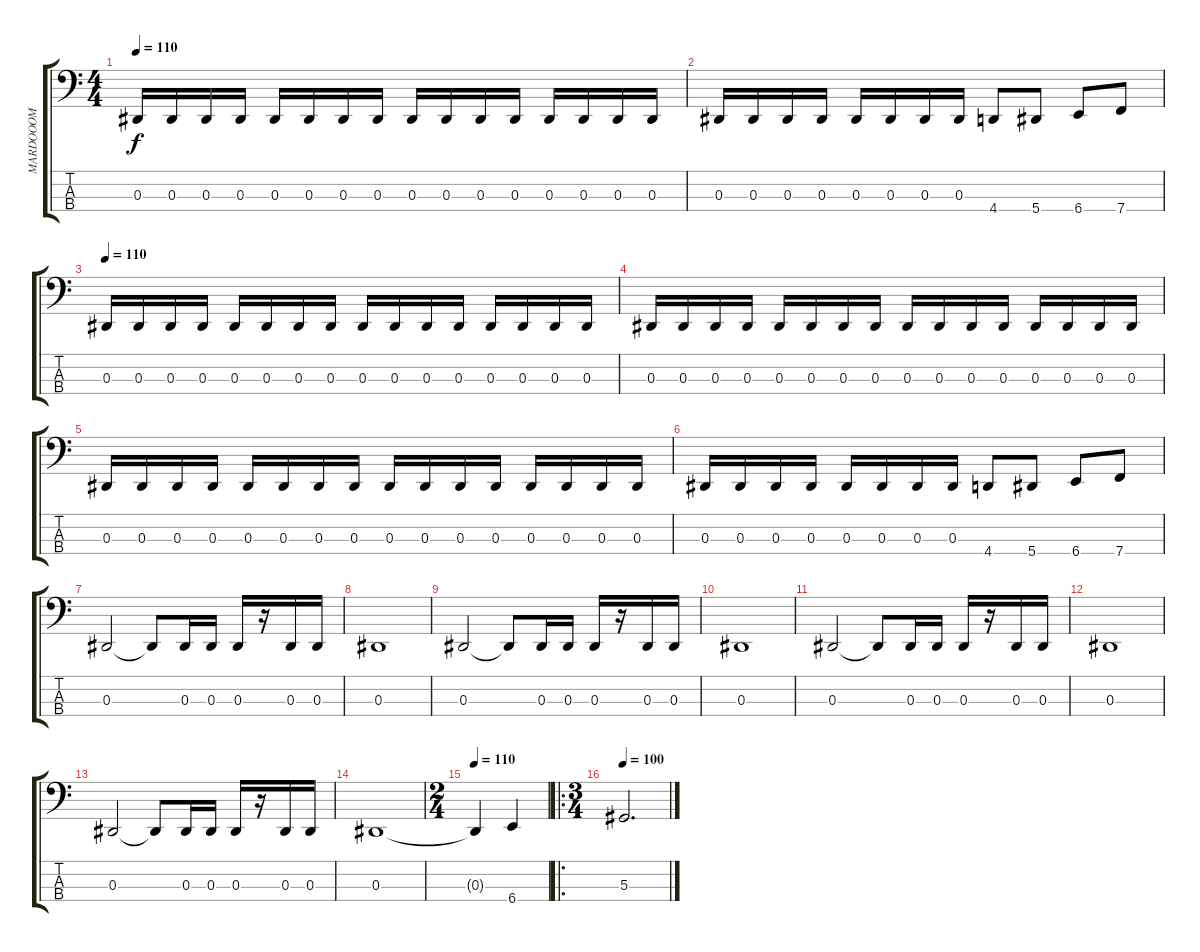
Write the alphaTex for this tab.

\track ("MARDOOOM" "MARDOOOM") {instrument electricbassfinger}
\staff {score tabs}
\tuning (Db2 Ab1 Eb1 Bb0) {hide}
\ts (4 4)
\tempo 110
\clef f4
\ks c
0.3.16{dy f} 0.3.16 0.3.16 0.3.16 0.3.16 0.3.16 0.3.16 0.3.16 0.3.16 0.3.16 0.3.16 0.3.16 0.3.16 0.3.16 0.3.16 0.3.16 |
0.3.16 0.3.16 0.3.16 0.3.16 0.3.16 0.3.16 0.3.16 0.3.16 4.4.8 5.4.8 6.4.8 7.4.8 |
\tempo 110
0.3.16 0.3.16 0.3.16 0.3.16 0.3.16 0.3.16 0.3.16 0.3.16 0.3.16 0.3.16 0.3.16 0.3.16 0.3.16 0.3.16 0.3.16 0.3.16 |
0.3.16 0.3.16 0.3.16 0.3.16 0.3.16 0.3.16 0.3.16 0.3.16 0.3.16 0.3.16 0.3.16 0.3.16 0.3.16 0.3.16 0.3.16 0.3.16 |
0.3.16 0.3.16 0.3.16 0.3.16 0.3.16 0.3.16 0.3.16 0.3.16 0.3.16 0.3.16 0.3.16 0.3.16 0.3.16 0.3.16 0.3.16 0.3.16 |
0.3.16 0.3.16 0.3.16 0.3.16 0.3.16 0.3.16 0.3.16 0.3.16 4.4.8 5.4.8 6.4.8 7.4.8 |
0.3.2 0.3{t}.8 0.3.16 0.3.16 0.3.16 r.16 0.3.16 0.3.16 |
0.3.1 |
0.3.2 0.3{t}.8 0.3.16 0.3.16 0.3.16 r.16 0.3.16 0.3.16 |
0.3.1 |
0.3.2 0.3{t}.8 0.3.16 0.3.16 0.3.16 r.16 0.3.16 0.3.16 |
0.3.1 |
0.3.2 0.3{t}.8 0.3.16 0.3.16 0.3.16 r.16 0.3.16 0.3.16 |
0.3.1 |
\ts (2 4)
\tempo 110
0.3{t}.4 6.4.4 |
\ro
\ts (3 4)
\tempo 100
5.3.2{d}
